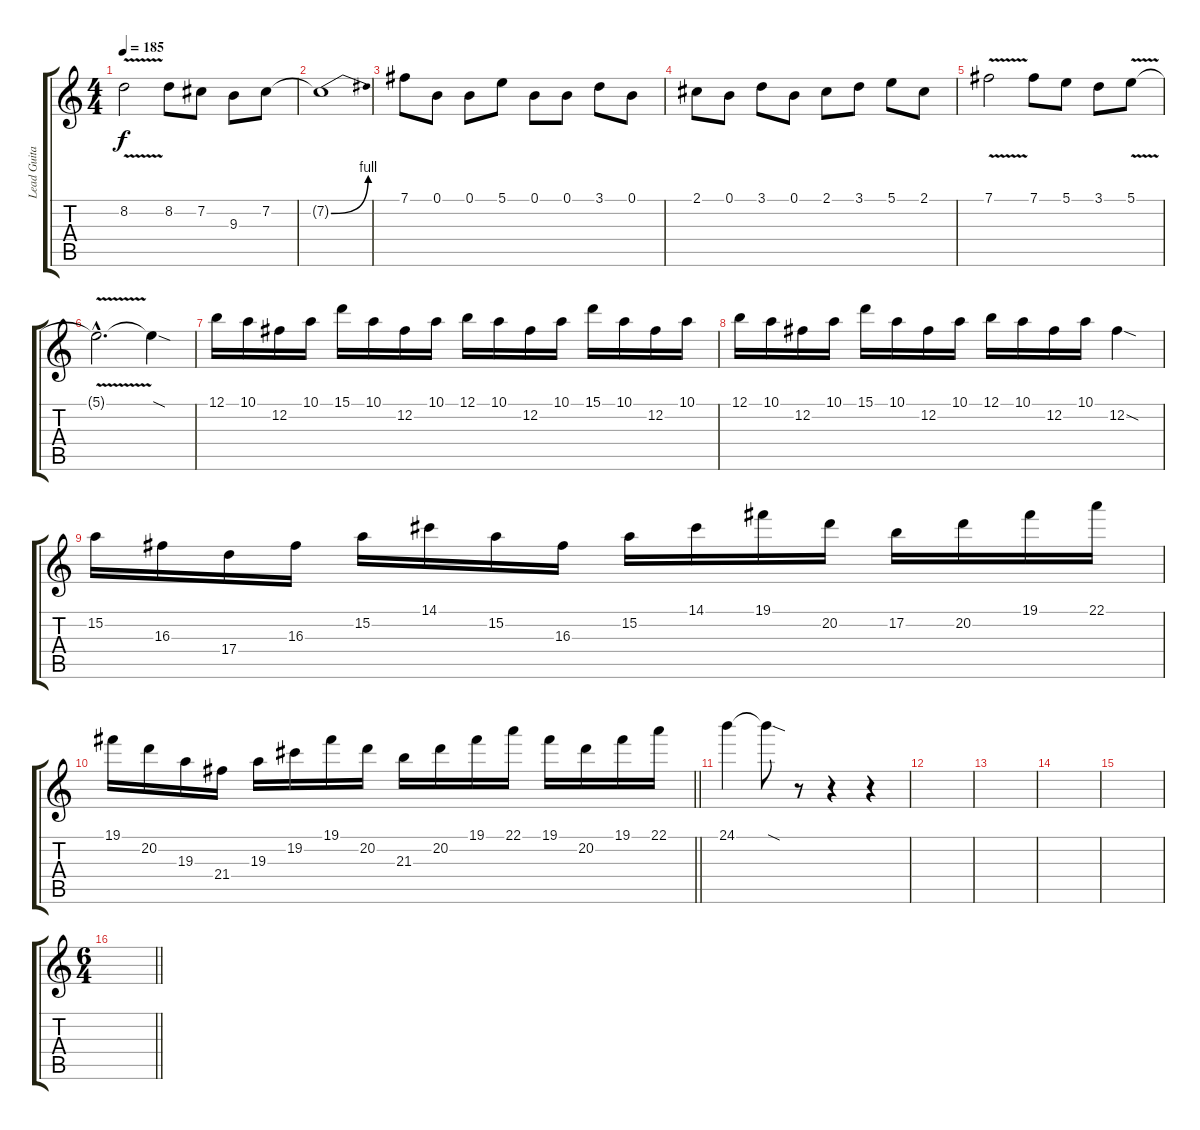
\track ("Lead Guitar" "Lead Guita") {instrument distortionguitar}
\staff {score tabs}
\tuning (B3 Gb3 D3 A2 E2 B1) {hide}
\ts (4 4)
\tempo 185
\clef g2
\ks c
8.2{v}.2{dy f} 8.2.8 7.2.8 9.3.8 7.2.8 |
7.2{be (bend 0 0 60 4) t}.1 |
7.1.8 0.1.8 0.1.8 5.1.8 0.1.8 0.1.8 3.1.8 0.1.8 |
2.1.8 0.1.8 3.1.8 0.1.8 2.1.8 3.1.8 5.1.8 2.1.8 |
7.1{v}.2 7.1.8 5.1.8 3.1.8 5.1{v}.8 |
5.1{hac t}.2{d} 5.1{sod t}.4 |
12.1.16 10.1.16 12.2.16 10.1.16 15.1.16 10.1.16 12.2.16 10.1.16 12.1.16 10.1.16 12.2.16 10.1.16 15.1.16 10.1.16 12.2.16 10.1.16 |
12.1.16 10.1.16 12.2.16 10.1.16 15.1.16 10.1.16 12.2.16 10.1.16 12.1.16 10.1.16 12.2.16 10.1.16 12.2{sod}.4 |
15.2.16 16.3.16 17.4.16 16.3.16 15.2.16 14.1.16 15.2.16 16.3.16 15.2.16 14.1.16 19.1.16 20.2.16 17.2.16 20.2.16 19.1.16 22.1.16 |
\barLineRight lightlight
19.1.16 20.2.16 19.3.16 21.4.16 19.3.16 19.2.16 19.1.16 20.2.16 21.3.16 20.2.16 19.1.16 22.1.16 19.1.16 20.2.16 19.1.16 22.1.16 |
\section ("" "")
24.1.4 24.1{sod t}.8 r.8 r.4 r.4 |
|
|
|
|
\ts (6 4)
\barLineRight lightlight
